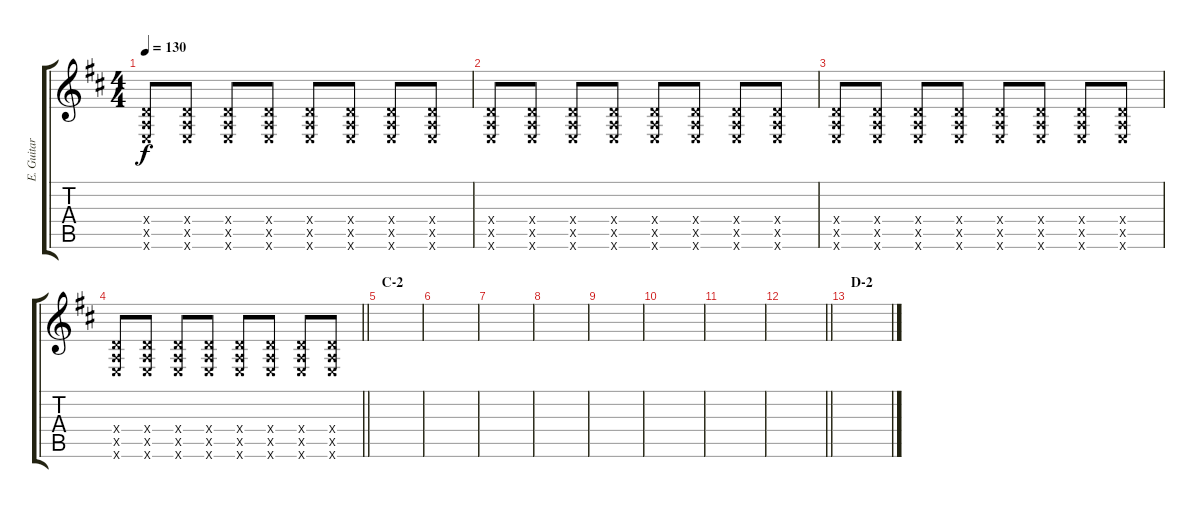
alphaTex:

\track ("E. Guitar III" "E. Guitar ") {instrument electricguitarclean}
\staff {score tabs}
\tuning (E4 B3 G3 D3 A2 E2) {hide}
\ts (4 4)
\tempo 130
\clef g2
\ks d
(0.4{x} 0.5{x} 0.6{x}).8{dy f} (0.4{x} 0.5{x} 0.6{x}).8 (0.4{x} 0.5{x} 0.6{x}).8 (0.4{x} 0.5{x} 0.6{x}).8 (0.4{x} 0.5{x} 0.6{x}).8 (0.4{x} 0.5{x} 0.6{x}).8 (0.4{x} 0.5{x} 0.6{x}).8 (0.4{x} 0.5{x} 0.6{x}).8 |
(0.4{x} 0.5{x} 0.6{x}).8 (0.4{x} 0.5{x} 0.6{x}).8 (0.4{x} 0.5{x} 0.6{x}).8 (0.4{x} 0.5{x} 0.6{x}).8 (0.4{x} 0.5{x} 0.6{x}).8 (0.4{x} 0.5{x} 0.6{x}).8 (0.4{x} 0.5{x} 0.6{x}).8 (0.4{x} 0.5{x} 0.6{x}).8 |
(0.4{x} 0.5{x} 0.6{x}).8 (0.4{x} 0.5{x} 0.6{x}).8 (0.4{x} 0.5{x} 0.6{x}).8 (0.4{x} 0.5{x} 0.6{x}).8 (0.4{x} 0.5{x} 0.6{x}).8 (0.4{x} 0.5{x} 0.6{x}).8 (0.4{x} 0.5{x} 0.6{x}).8 (0.4{x} 0.5{x} 0.6{x}).8 |
\barLineRight lightlight
(0.4{x} 0.5{x} 0.6{x}).8 (0.4{x} 0.5{x} 0.6{x}).8 (0.4{x} 0.5{x} 0.6{x}).8 (0.4{x} 0.5{x} 0.6{x}).8 (0.4{x} 0.5{x} 0.6{x}).8 (0.4{x} 0.5{x} 0.6{x}).8 (0.4{x} 0.5{x} 0.6{x}).8 (0.4{x} 0.5{x} 0.6{x}).8 |
\section ("" "C-2")
|
|
|
|
|
|
|
\barLineRight lightlight
|
\section ("" "D-2")
